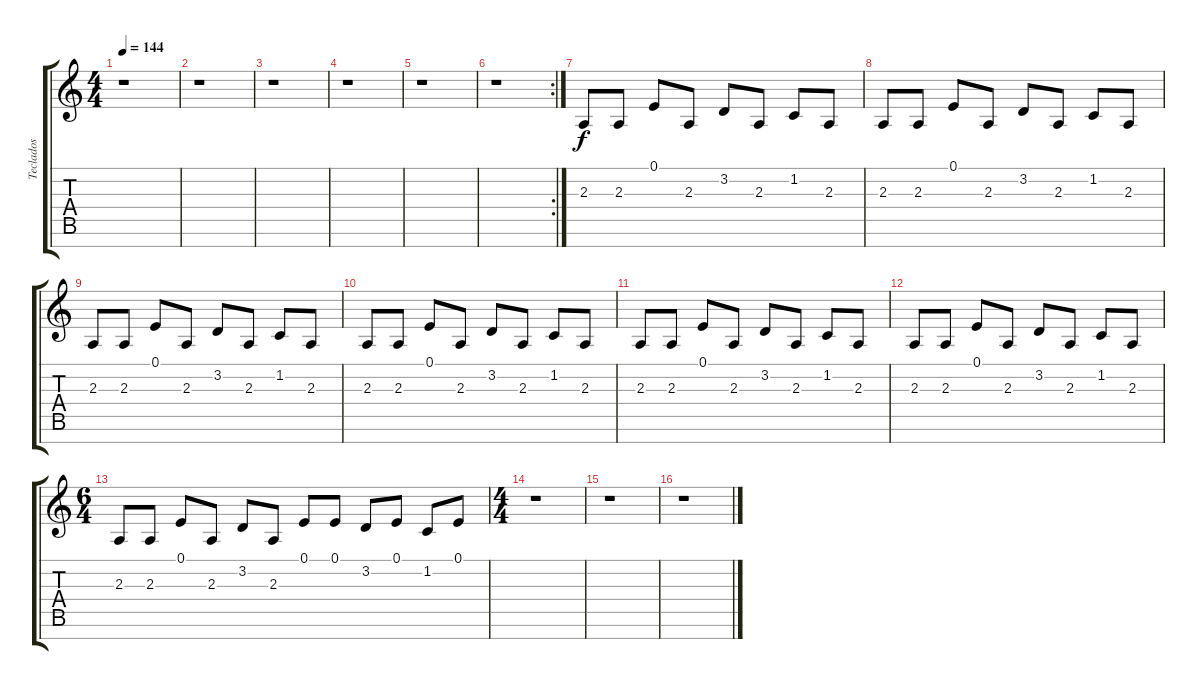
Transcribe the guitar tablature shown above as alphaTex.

\track ("Teclados" "Teclados") {instrument stringensemble1}
\staff {score tabs}
\tuning (E4 B3 G3 D3 A2 E2 B1) {hide}
\ts (4 4)
\tempo 144
\clef g2
\ks c
r.1{dy f} |
r.1 |
r.1 |
r.1 |
r.1 |
\rc 2
r.1 |
2.3.8 2.3.8 0.1.8 2.3.8 3.2.8 2.3.8 1.2.8 2.3.8 |
2.3.8 2.3.8 0.1.8 2.3.8 3.2.8 2.3.8 1.2.8 2.3.8 |
2.3.8 2.3.8 0.1.8 2.3.8 3.2.8 2.3.8 1.2.8 2.3.8 |
2.3.8 2.3.8 0.1.8 2.3.8 3.2.8 2.3.8 1.2.8 2.3.8 |
2.3.8 2.3.8 0.1.8 2.3.8 3.2.8 2.3.8 1.2.8 2.3.8 |
2.3.8 2.3.8 0.1.8 2.3.8 3.2.8 2.3.8 1.2.8 2.3.8 |
\ts (6 4)
2.3.8 2.3.8 0.1.8 2.3.8 3.2.8 2.3.8 0.1.8 0.1.8 3.2.8 0.1.8 1.2.8 0.1.8 |
\ts (4 4)
r.1 |
r.1 |
r.1
